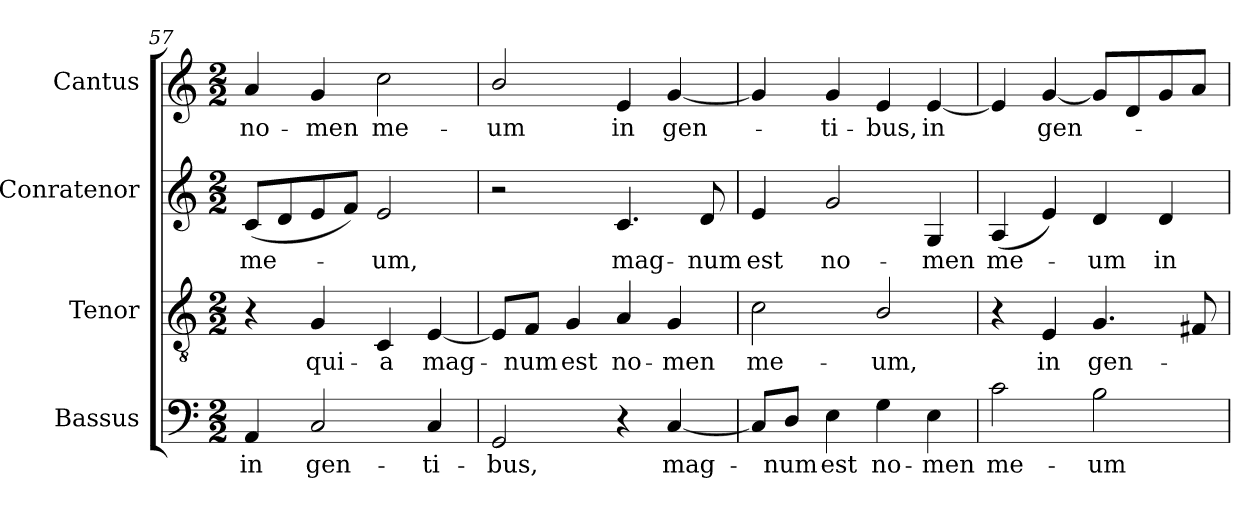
**kern	**text	**kern	**text	**kern	**text	**kern	**text
*part4	*part4	*part3	*part3	*part2	*part2	*part1	*part1
*staff4	*staff4	*staff3	*staff3	*staff2	*staff2	*staff1	*staff1
*I"Bassus	*	*I"Tenor	*	*I"Conratenor	*	*I"Cantus	*
*I'B.	*	*I'T.	*	*I'A.	*	*I'S.	*
!!LO:LB:g=z
*clefF4	*	*clefGv2	*	*clefG2	*	*clefG2	*
*	*	*ITrd7c12	*	*	*	*	*
*k[]	*	*k[]	*	*k[]	*	*k[]	*
*C:	*	*C:	*	*C:	*	*C:	*
*M2/2	*	*M2/2	*	*M2/2	*	*M2/2	*
=57	=57	=57	=57	=57	=57	=57	=57
!	!LO:LY:b:color=#000000	!	!	!	!	!	!
!	!	!	!	!	!LO:LY:b:color=#000000	!	!
!	!	!	!	!	!	!	!LO:LY:b:color=#000000
4AAi/	in	4r	.	(8ci/L	me-	4ai/	no-
.	.	.	.	8di/	.	.	.
!	!LO:LY:b:color=#000000	!	!	!	!	!	!
!	!	!	!LO:LY:b:color=#000000	!	!	!	!
!	!	!	!	!	!	!	!LO:LY:b:color=#000000
2Ci/	gen-	4GGi/	qui-	8ei/	.	4gi/	-men
.	.	.	.	8fi/J)	.	.	.
!	!	!	!LO:LY:b:color=#000000	!	!	!	!
!	!	!	!	!	!LO:LY:b:color=#000000	!	!
!	!	!	!	!	!	!	!LO:LY:b:color=#000000
.	.	4CCi/	-a	2ei/	-um,	2cci\	me-
!	!LO:LY:b:color=#000000	!	!	!	!	!	!
!	!	!	!LO:LY:b:color=#000000	!	!	!	!
4Ci/	-ti-	[4EEi/	mag-	.	.	.	.
=58	=58	=58	=58	=58	=58	=58	=58
!	!LO:LY:b:color=#000000	!	!	!	!	!	!
!	!	!	!	!	!	!	!LO:LY:b:color=#000000
2GGi/	-bus,	8EEi/L]	.	2r	.	2bi/	-um
!	!	!	!LO:LY:b:color=#000000	!	!	!	!
.	.	8FFi/J	-num	.	.	.	.
!	!	!	!LO:LY:b:color=#000000	!	!	!	!
.	.	4GGi/	est	.	.	.	.
!	!	!	!LO:LY:b:color=#000000	!	!	!	!
!	!	!	!	!	!LO:LY:b:color=#000000	!	!
!	!	!	!	!	!	!	!LO:LY:b:color=#000000
4r	.	4AAi/	no-	4.ci/	mag-	4ei/	in
!	!LO:LY:b:color=#000000	!	!	!	!	!	!
!	!	!	!LO:LY:b:color=#000000	!	!	!	!
!	!	!	!	!	!	!	!LO:LY:b:color=#000000
[4Ci/	mag-	4GGi/	-men	.	.	[4gi/	gen-
!	!	!	!	!	!LO:LY:b:color=#000000	!	!
.	.	.	.	8di/	-num	.	.
=59	=59	=59	=59	=59	=59	=59	=59
!	!	!	!LO:LY:b:color=#000000	!	!	!	!
!	!	!	!	!	!LO:LY:b:color=#000000	!	!
8Ci/L]	.	2Ci\	me-	4ei/	est	4gi/]	.
!	!LO:LY:b:color=#000000	!	!	!	!	!	!
8Di/J	-num	.	.	.	.	.	.
!	!LO:LY:b:color=#000000	!	!	!	!	!	!
!	!	!	!	!	!LO:LY:b:color=#000000	!	!
!	!	!	!	!	!	!	!LO:LY:b:color=#000000
4Ei\	est	.	.	2gi/	no-	4gi/	-ti-
!	!LO:LY:b:color=#000000	!	!	!	!	!	!
!	!	!	!LO:LY:b:color=#000000	!	!	!	!
!	!	!	!	!	!	!	!LO:LY:b:color=#000000
4Gi\	no-	2BBi/	-um,	.	.	4ei/	-bus,
!	!LO:LY:b:color=#000000	!	!	!	!	!	!
!	!	!	!	!	!LO:LY:b:color=#000000	!	!
!	!	!	!	!	!	!	!LO:LY:b:color=#000000
4Ei\	-men	.	.	4Gi/	-men	[4ei/	in
=60	=60	=60	=60	=60	=60	=60	=60
!	!LO:LY:b:color=#000000	!	!	!	!	!	!
!	!	!	!	!	!LO:LY:b:color=#000000	!	!
2ci\	me-	4r	.	(4Ai/	me-	4ei/]	.
!	!	!	!LO:LY:b:color=#000000	!	!	!	!
!	!	!	!	!	!	!	!LO:LY:b:color=#000000
.	.	4EEi/	in	4ei/)	.	[4gi/	gen-
!	!LO:LY:b:color=#000000	!	!	!	!	!	!
!	!	!	!LO:LY:b:color=#000000	!	!	!	!
!	!	!	!	!	!LO:LY:b:color=#000000	!	!
2Bi\	-um	4.GGi/	gen-	4di/	-um	8gi/L]	.
.	.	.	.	.	.	8di/	.
!	!	!	!	!	!LO:LY:b:color=#000000	!	!
.	.	.	.	4di/	in	8gi/	.
.	.	8FF#Xi/	.	.	.	8ai/J	.
=	=	=	=	=	=	=	=
*-	*-	*-	*-	*-	*-	*-	*-
